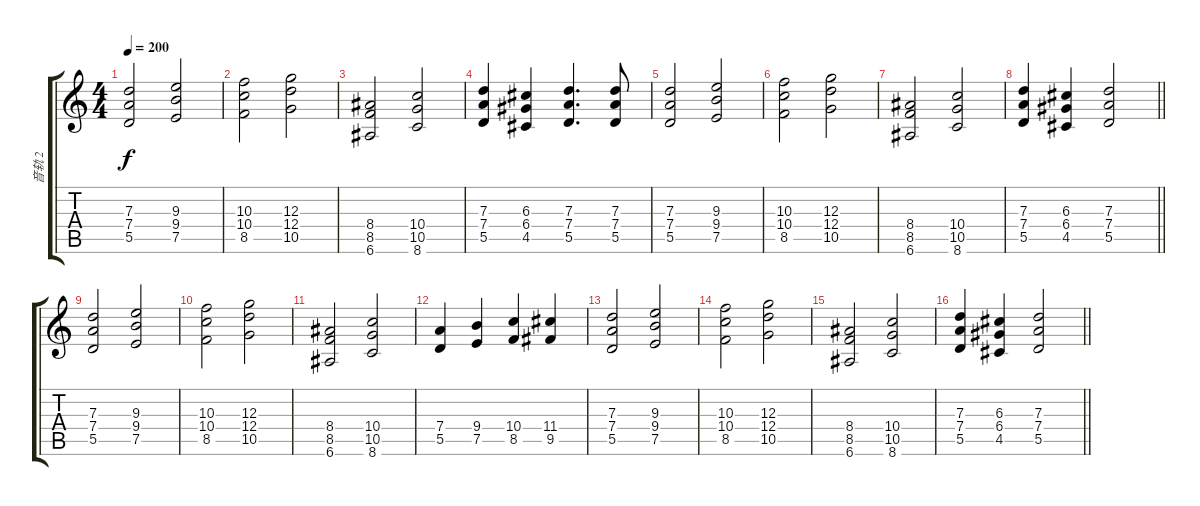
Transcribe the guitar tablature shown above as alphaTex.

\track ("音轨 2" "音轨 2") {instrument overdrivenguitar}
\staff {score tabs}
\tuning (E4 B3 G3 D3 A2 E2) {hide}
\ts (4 4)
\tempo 200
\clef g2
\ks c
(7.3 7.4 5.5).2{dy f} (9.3 9.4 7.5).2 |
(10.3 10.4 8.5).2 (12.3 12.4 10.5).2 |
(8.4 8.5 6.6).2 (10.4 10.5 8.6).2 |
(7.3 7.4 5.5).4 (6.3 6.4 4.5).4 (7.3 7.4 5.5).4{d} (7.3 7.4 5.5).8 |
(7.3 7.4 5.5).2 (9.3 9.4 7.5).2 |
(10.3 10.4 8.5).2 (12.3 12.4 10.5).2 |
(8.4 8.5 6.6).2 (10.4 10.5 8.6).2 |
\barLineRight lightlight
(7.3 7.4 5.5).4 (6.3 6.4 4.5).4 (7.3 7.4 5.5).2 |
(7.3 7.4 5.5).2 (9.3 9.4 7.5).2 |
(10.3 10.4 8.5).2 (12.3 12.4 10.5).2 |
(8.4 8.5 6.6).2 (10.4 10.5 8.6).2 |
(7.4 5.5).4 (9.4 7.5).4 (10.4 8.5).4 (11.4 9.5).4 |
(7.3 7.4 5.5).2 (9.3 9.4 7.5).2 |
(10.3 10.4 8.5).2 (12.3 12.4 10.5).2 |
(8.4 8.5 6.6).2 (10.4 10.5 8.6).2 |
\barLineRight lightlight
(7.3 7.4 5.5).4 (6.3 6.4 4.5).4 (7.3 7.4 5.5).2
